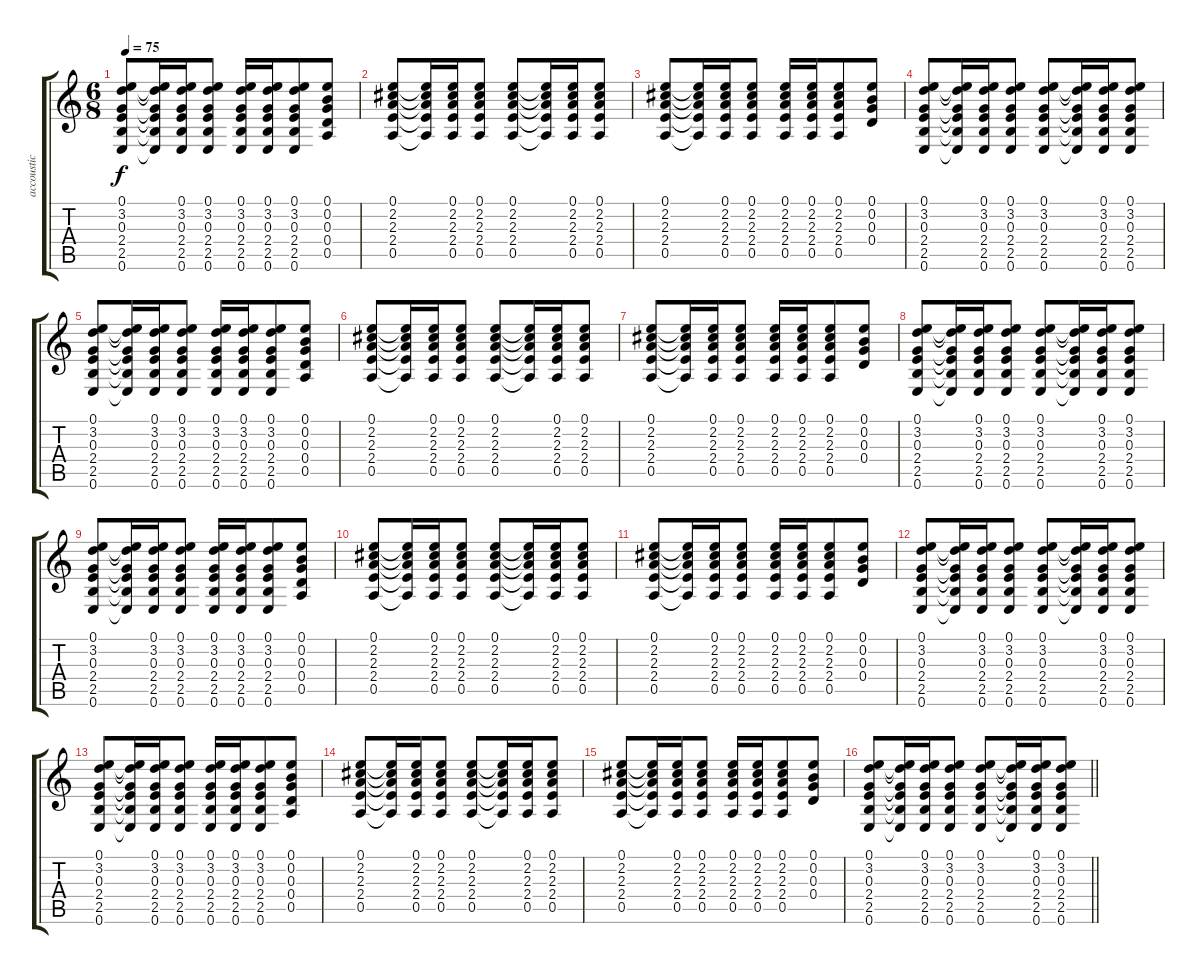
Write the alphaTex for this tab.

\track ("accoustic guitar " "accoustic ") {instrument acousticguitarnylon}
\staff {score tabs}
\tuning (E4 B3 G3 D3 A2 E2) {hide}
\ts (6 8)
\tempo 75
\clef g2
\ks c
(0.1 3.2 0.3 2.4 2.5 0.6).8{dy f} (0.1{t} 3.2{t} 0.3{t} 2.4{t} 2.5{t} 0.6{t}).16 (0.1 3.2 0.3 2.4 2.5 0.6).16 (0.1 3.2 0.3 2.4 2.5 0.6).8 (0.1 3.2 0.3 2.4 2.5 0.6).16 (0.1 3.2 0.3 2.4 2.5 0.6).16 (0.1 3.2 0.3 2.4 2.5 0.6).8 (0.1 0.2 0.3 0.4 0.5).8 |
(0.1 2.2 2.3 2.4 0.5).8 (0.1{t} 2.2{t} 2.3{t} 2.4{t} 0.5{t}).16 (0.1 2.2 2.3 2.4 0.5).16 (0.1 2.2 2.3 2.4 0.5).8 (0.1 2.2 2.3 2.4 0.5).8 (0.1{t} 2.2{t} 2.3{t} 2.4{t} 0.5{t}).16 (0.1 2.2 2.3 2.4 0.5).16 (0.1 2.2 2.3 2.4 0.5).8 |
(0.1 2.2 2.3 2.4 0.5).8 (0.1{t} 2.2{t} 2.3{t} 2.4{t} 0.5{t}).16 (0.1 2.2 2.3 2.4 0.5).16 (0.1 2.2 2.3 2.4 0.5).8 (0.1 2.2 2.3 2.4 0.5).16 (0.1 2.2 2.3 2.4 0.5).16 (0.1 2.2 2.3 2.4 0.5).8 (0.1 0.2 0.3 0.4).8 |
(0.1 3.2 0.3 2.4 2.5 0.6).8 (0.1{t} 3.2{t} 0.3{t} 2.4{t} 2.5{t} 0.6{t}).16 (0.1 3.2 0.3 2.4 2.5 0.6).16 (0.1 3.2 0.3 2.4 2.5 0.6).8 (0.1 3.2 0.3 2.4 2.5 0.6).8 (0.1{t} 3.2{t} 0.3{t} 2.4{t} 2.5{t} 0.6{t}).16 (0.1 3.2 0.3 2.4 2.5 0.6).16 (0.1 3.2 0.3 2.4 2.5 0.6).8 |
(0.1 3.2 0.3 2.4 2.5 0.6).8 (0.1{t} 3.2{t} 0.3{t} 2.4{t} 2.5{t} 0.6{t}).16 (0.1 3.2 0.3 2.4 2.5 0.6).16 (0.1 3.2 0.3 2.4 2.5 0.6).8 (0.1 3.2 0.3 2.4 2.5 0.6).16 (0.1 3.2 0.3 2.4 2.5 0.6).16 (0.1 3.2 0.3 2.4 2.5 0.6).8 (0.1 0.2 0.3 0.4 0.5).8 |
(0.1 2.2 2.3 2.4 0.5).8 (0.1{t} 2.2{t} 2.3{t} 2.4{t} 0.5{t}).16 (0.1 2.2 2.3 2.4 0.5).16 (0.1 2.2 2.3 2.4 0.5).8 (0.1 2.2 2.3 2.4 0.5).8 (0.1{t} 2.2{t} 2.3{t} 2.4{t} 0.5{t}).16 (0.1 2.2 2.3 2.4 0.5).16 (0.1 2.2 2.3 2.4 0.5).8 |
(0.1 2.2 2.3 2.4 0.5).8 (0.1{t} 2.2{t} 2.3{t} 2.4{t} 0.5{t}).16 (0.1 2.2 2.3 2.4 0.5).16 (0.1 2.2 2.3 2.4 0.5).8 (0.1 2.2 2.3 2.4 0.5).16 (0.1 2.2 2.3 2.4 0.5).16 (0.1 2.2 2.3 2.4 0.5).8 (0.1 0.2 0.3 0.4).8 |
(0.1 3.2 0.3 2.4 2.5 0.6).8 (0.1{t} 3.2{t} 0.3{t} 2.4{t} 2.5{t} 0.6{t}).16 (0.1 3.2 0.3 2.4 2.5 0.6).16 (0.1 3.2 0.3 2.4 2.5 0.6).8 (0.1 3.2 0.3 2.4 2.5 0.6).8 (0.1{t} 3.2{t} 0.3{t} 2.4{t} 2.5{t} 0.6{t}).16 (0.1 3.2 0.3 2.4 2.5 0.6).16 (0.1 3.2 0.3 2.4 2.5 0.6).8 |
(0.1 3.2 0.3 2.4 2.5 0.6).8 (0.1{t} 3.2{t} 0.3{t} 2.4{t} 2.5{t} 0.6{t}).16 (0.1 3.2 0.3 2.4 2.5 0.6).16 (0.1 3.2 0.3 2.4 2.5 0.6).8 (0.1 3.2 0.3 2.4 2.5 0.6).16 (0.1 3.2 0.3 2.4 2.5 0.6).16 (0.1 3.2 0.3 2.4 2.5 0.6).8 (0.1 0.2 0.3 0.4 0.5).8 |
(0.1 2.2 2.3 2.4 0.5).8 (0.1{t} 2.2{t} 2.3{t} 2.4{t} 0.5{t}).16 (0.1 2.2 2.3 2.4 0.5).16 (0.1 2.2 2.3 2.4 0.5).8 (0.1 2.2 2.3 2.4 0.5).8 (0.1{t} 2.2{t} 2.3{t} 2.4{t} 0.5{t}).16 (0.1 2.2 2.3 2.4 0.5).16 (0.1 2.2 2.3 2.4 0.5).8 |
(0.1 2.2 2.3 2.4 0.5).8 (0.1{t} 2.2{t} 2.3{t} 2.4{t} 0.5{t}).16 (0.1 2.2 2.3 2.4 0.5).16 (0.1 2.2 2.3 2.4 0.5).8 (0.1 2.2 2.3 2.4 0.5).16 (0.1 2.2 2.3 2.4 0.5).16 (0.1 2.2 2.3 2.4 0.5).8 (0.1 0.2 0.3 0.4).8 |
(0.1 3.2 0.3 2.4 2.5 0.6).8 (0.1{t} 3.2{t} 0.3{t} 2.4{t} 2.5{t} 0.6{t}).16 (0.1 3.2 0.3 2.4 2.5 0.6).16 (0.1 3.2 0.3 2.4 2.5 0.6).8 (0.1 3.2 0.3 2.4 2.5 0.6).8 (0.1{t} 3.2{t} 0.3{t} 2.4{t} 2.5{t} 0.6{t}).16 (0.1 3.2 0.3 2.4 2.5 0.6).16 (0.1 3.2 0.3 2.4 2.5 0.6).8 |
(0.1 3.2 0.3 2.4 2.5 0.6).8 (0.1{t} 3.2{t} 0.3{t} 2.4{t} 2.5{t} 0.6{t}).16 (0.1 3.2 0.3 2.4 2.5 0.6).16 (0.1 3.2 0.3 2.4 2.5 0.6).8 (0.1 3.2 0.3 2.4 2.5 0.6).16 (0.1 3.2 0.3 2.4 2.5 0.6).16 (0.1 3.2 0.3 2.4 2.5 0.6).8 (0.1 0.2 0.3 0.4 0.5).8 |
(0.1 2.2 2.3 2.4 0.5).8 (0.1{t} 2.2{t} 2.3{t} 2.4{t} 0.5{t}).16 (0.1 2.2 2.3 2.4 0.5).16 (0.1 2.2 2.3 2.4 0.5).8 (0.1 2.2 2.3 2.4 0.5).8 (0.1{t} 2.2{t} 2.3{t} 2.4{t} 0.5{t}).16 (0.1 2.2 2.3 2.4 0.5).16 (0.1 2.2 2.3 2.4 0.5).8 |
(0.1 2.2 2.3 2.4 0.5).8 (0.1{t} 2.2{t} 2.3{t} 2.4{t} 0.5{t}).16 (0.1 2.2 2.3 2.4 0.5).16 (0.1 2.2 2.3 2.4 0.5).8 (0.1 2.2 2.3 2.4 0.5).16 (0.1 2.2 2.3 2.4 0.5).16 (0.1 2.2 2.3 2.4 0.5).8 (0.1 0.2 0.3 0.4).8 |
\barLineRight lightlight
(0.1 3.2 0.3 2.4 2.5 0.6).8 (0.1{t} 3.2{t} 0.3{t} 2.4{t} 2.5{t} 0.6{t}).16 (0.1 3.2 0.3 2.4 2.5 0.6).16 (0.1 3.2 0.3 2.4 2.5 0.6).8 (0.1 3.2 0.3 2.4 2.5 0.6).8 (0.1{t} 3.2{t} 0.3{t} 2.4{t} 2.5{t} 0.6{t}).16 (0.1 3.2 0.3 2.4 2.5 0.6).16 (0.1 3.2 0.3 2.4 2.5 0.6).8
